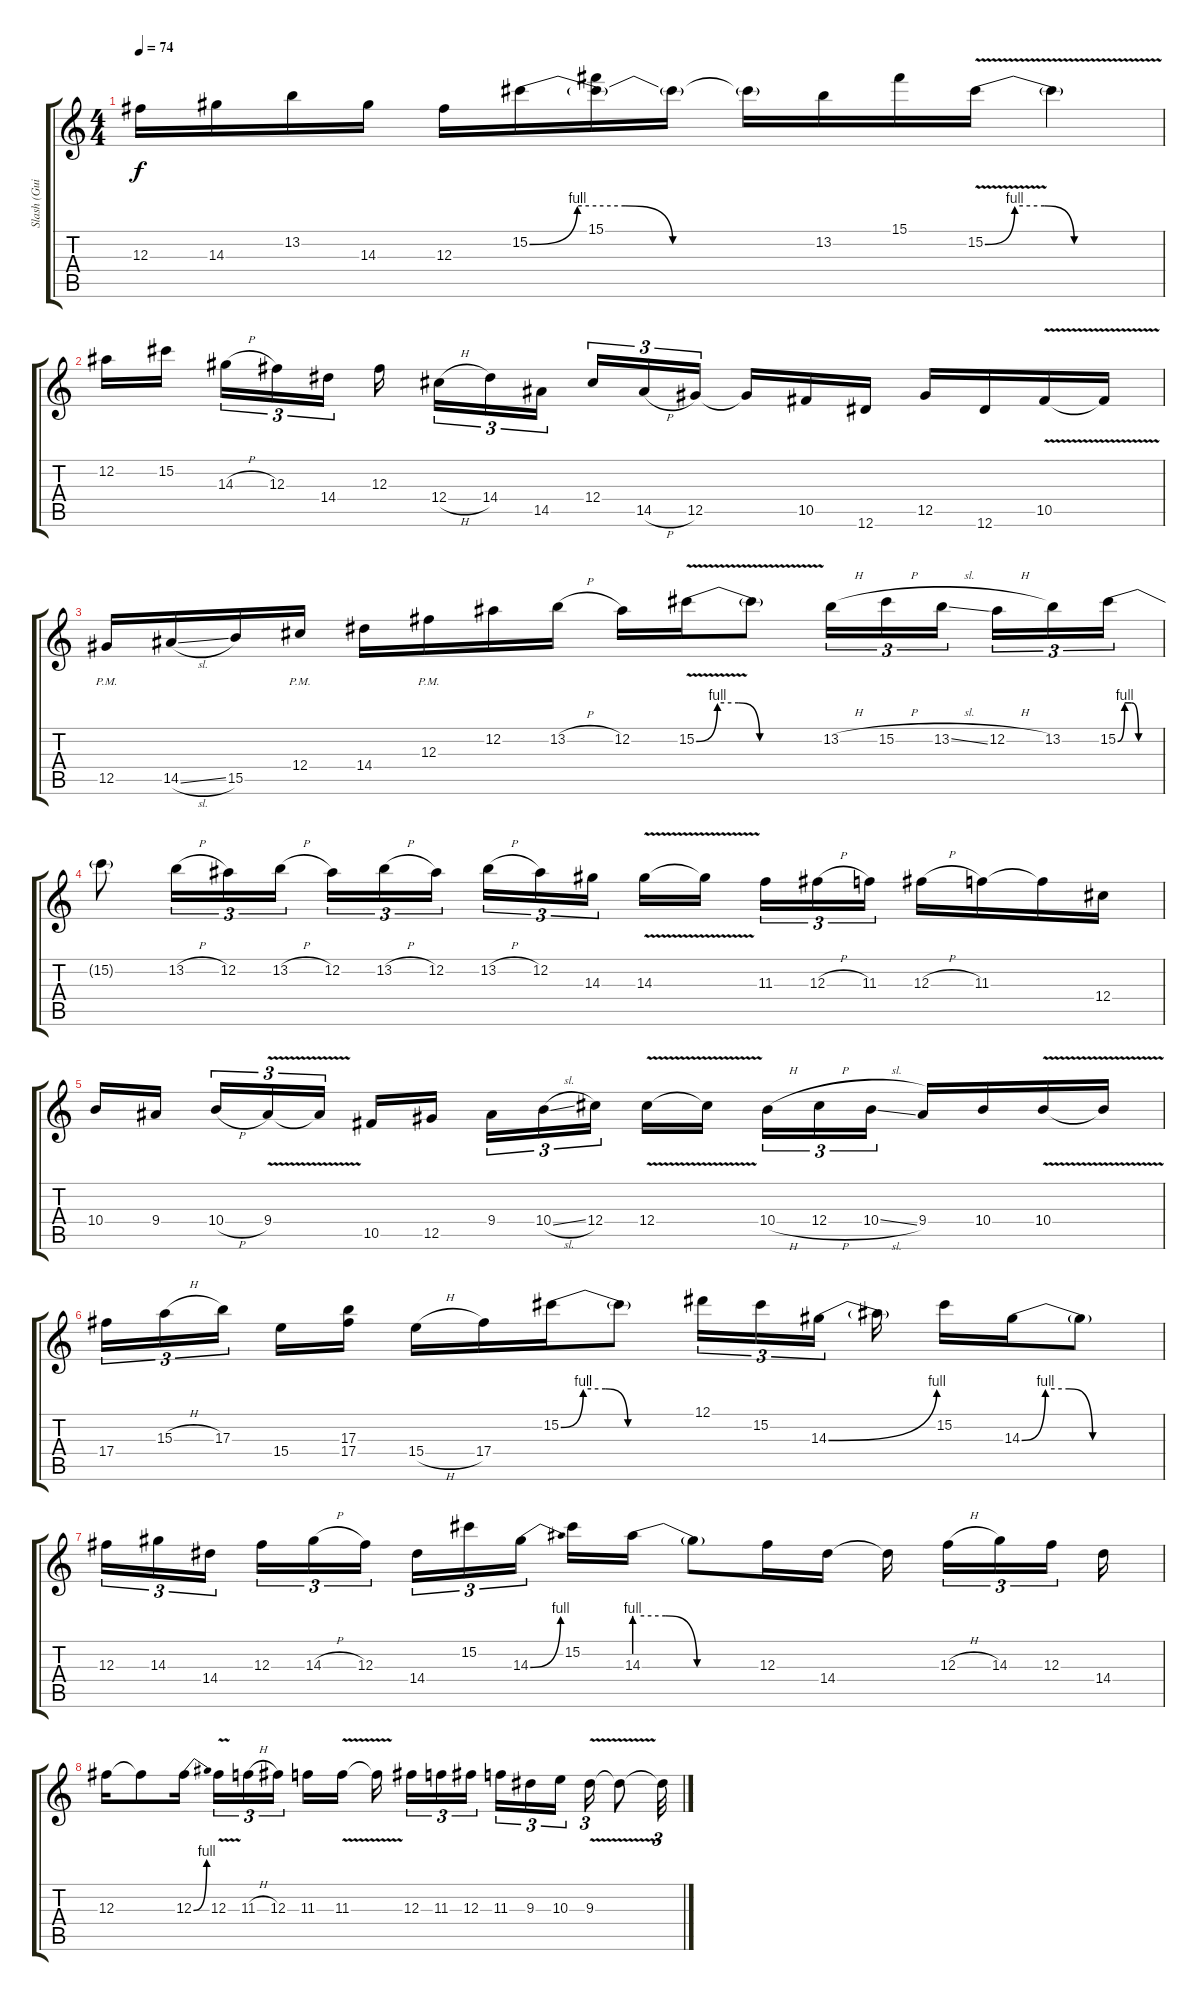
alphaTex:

\track ("Slash (Guitar - 6 Strings)" "Slash (Gui") {instrument distortionguitar}
\staff {score tabs}
\tuning (Eb4 Bb3 Gb3 Db3 Ab2 Eb2) {hide}
\ts (4 4)
\tempo 74
\clef g2
\ks c
12.3.16{dy f} 14.3.16 13.2.16 14.3.16 12.3.16 15.2{be (custom 0 0 10 4 20 4 30 0 60 0)}.16 (15.1 15.2{t}).16 15.2{t}.16 15.2{t}.16 13.2.16 15.1.16 15.2{be (custom 0 0 10 4 20 4 30 0 60 0) v}.16 15.2{t}.4 |
12.2.16 15.2.16{beam splitsecondary} 14.3{h}.16{tu (3 2)} 12.3.16{tu (3 2)} 14.4.16{tu (3 2)} 12.3.16{beam splitsecondary} 12.4{h}.16{tu (3 2)} 14.4.16{tu (3 2)} 14.5.16{tu (3 2) beam splitsecondary} 12.4.16{tu (3 2)} 14.5{h}.16{tu (3 2)} 12.5.16{tu (3 2) beam splitsecondary} 12.5{t}.16 10.5.16 12.6.16 12.5.16 12.6.16 10.5{v}.16 10.5{t}.16 |
12.5{pm}.16 14.5{sl}.16 15.5.16 12.4{pm}.16 14.4.16 12.3{pm}.16 12.2.16 13.2{h}.16 12.2.16 15.2{be (custom 0 0 10 4 20 4 30 0 60 0) v}.16 15.2{t}.8 13.2{h}.16{tu (3 2)} 15.2{h}.16{tu (3 2)} 13.2{sl}.16{tu (3 2) beam splitsecondary} 12.2{h}.16{tu (3 2)} 13.2.16{tu (3 2)} 15.2{be (custom 0 0 10 4 20 4 30 0 60 0)}.16{tu (3 2)} |
15.2{t}.8 13.2{h}.16{tu (3 2)} 12.2.16{tu (3 2)} 13.2{h}.16{tu (3 2)} 12.2.16{tu (3 2)} 13.2{h}.16{tu (3 2)} 12.2.16{tu (3 2) beam splitsecondary} 13.2{h}.16{tu (3 2)} 12.2.16{tu (3 2)} 14.3.16{tu (3 2)} 14.3{v}.16 14.3{t}.16{beam splitsecondary} 11.3.16{tu (3 2)} 12.3{h}.16{tu (3 2)} 11.3.16{tu (3 2)} 12.3{h}.16 11.3.16 11.3{t}.16 12.4.16 |
10.4.16 9.4.16{beam splitsecondary} 10.4{h}.16{tu (3 2)} 9.4{v}.16{tu (3 2)} 9.4{t}.16{tu (3 2)} 10.5.16 12.5.16{beam splitsecondary} 9.4.16{tu (3 2)} 10.4{sl}.16{tu (3 2)} 12.4.16{tu (3 2)} 12.4{v}.16 12.4{t}.16{beam splitsecondary} 10.4{h}.16{tu (3 2)} 12.4{h}.16{tu (3 2)} 10.4{sl}.16{tu (3 2)} 9.4.16 10.4.16 10.4{v}.16 10.4{t}.16 |
17.4.16{tu (3 2)} 15.3{h}.16{tu (3 2)} 17.3.16{tu (3 2) beam splitsecondary} 15.4.16 (17.3 17.4).16 15.4{h}.16 17.4.16 15.2{be (custom 0 0 10 4 20 4 30 0 60 0)}.16 15.2{t}.8 12.1.16{tu (3 2)} 15.2.16{tu (3 2)} 14.3{be (bend 0 0 60 4)}.16{tu (3 2) beam splitsecondary} 14.3{t}.16 15.2.16 14.3{be (custom 0 0 10 4 20 4 30 0 60 0)}.16 14.3{t}.8 |
12.3.16{tu (3 2)} 14.3.16{tu (3 2)} 14.4.16{tu (3 2) beam splitsecondary} 12.3.16{tu (3 2)} 14.3{h}.16{tu (3 2)} 12.3.16{tu (3 2)} 14.4.16{tu (3 2)} 15.2.16{tu (3 2)} 14.3{be (bend 0 0 60 4)}.16{tu (3 2) beam splitsecondary} 15.2.16 14.3{be (custom 0 4 15 4 30 0 60 0)}.16 14.3{t}.8 12.3.16 14.4.16 14.4{t}.16{beam splitsecondary} 12.3{h}.16{tu (3 2)} 14.3.16{tu (3 2)} 12.3.16{tu (3 2) beam splitsecondary} 14.4.16 |
12.3.16 12.3{t}.8 12.3{be (bend 0 0 60 4)}.16 12.3{v}.16{tu (3 2)} 11.3{h}.16{tu (3 2)} 12.3.16{tu (3 2) beam splitsecondary} 11.3.16 11.3{v}.16 11.3{t}.16{beam splitsecondary} 12.3.16{tu (3 2)} 11.3.16{tu (3 2)} 12.3.16{tu (3 2) beam splitsecondary} 11.3.16{tu (3 2)} 9.3.16{tu (3 2)} 10.3.16{tu (3 2) beam splitsecondary} 9.3{v}.16{tu (3 2)} 9.3{t}.8 9.3{t}.32{tu (3 2)}
